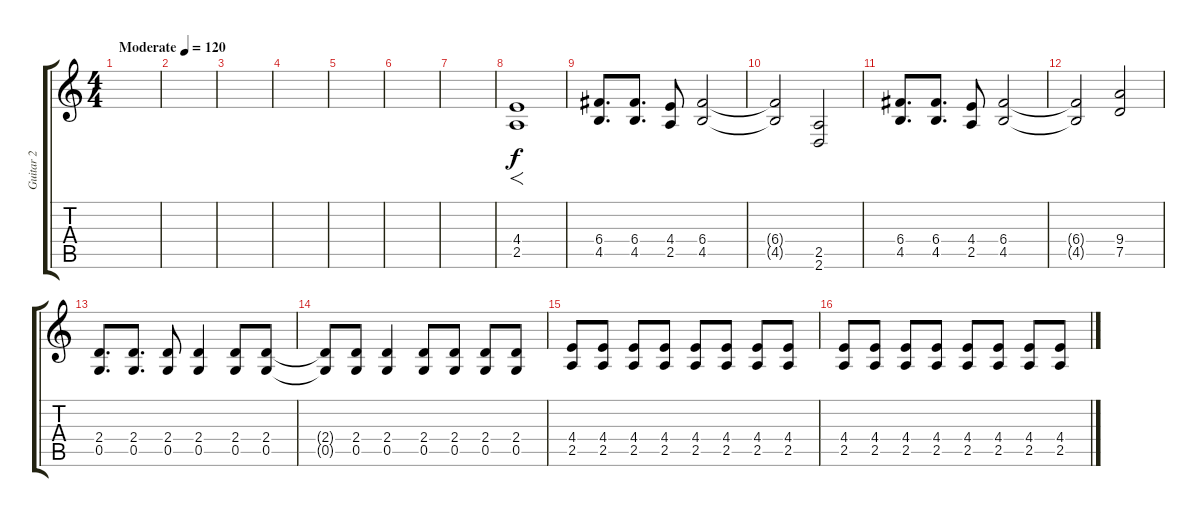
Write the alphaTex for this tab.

\track ("Guitar 2" "Guitar 2") {instrument distortionguitar}
\staff {score tabs}
\tuning (D4 A3 F3 C3 G2 C2) {hide}
\ts (4 4)
\tempo (120 "Moderate")
\tempo 135
\tempo (120 "Moderate")
\clef g2
\ks c
|
|
|
|
|
|
|
(4.4 2.5).1{f} |
(6.4 4.5).8{d} (6.4 4.5).8{d} (4.4 2.5).8 (6.4 4.5).2 |
(6.4{t} 4.5{t}).2 (2.5 2.6).2 |
(6.4 4.5).8{d} (6.4 4.5).8{d} (4.4 2.5).8 (6.4 4.5).2 |
(6.4{t} 4.5{t}).2 (9.4 7.5).2 |
(2.4 0.5).8{d} (2.4 0.5).8{d} (2.4 0.5).8 (2.4 0.5).4 (2.4 0.5).8 (2.4 0.5).8 |
(2.4{t} 0.5{t}).8 (2.4 0.5).8 (2.4 0.5).4 (2.4 0.5).8 (2.4 0.5).8 (2.4 0.5).8 (2.4 0.5).8 |
(4.4 2.5).8 (4.4 2.5).8 (4.4 2.5).8 (4.4 2.5).8 (4.4 2.5).8 (4.4 2.5).8 (4.4 2.5).8 (4.4 2.5).8 |
(4.4 2.5).8 (4.4 2.5).8 (4.4 2.5).8 (4.4 2.5).8 (4.4 2.5).8 (4.4 2.5).8 (4.4 2.5).8 (4.4 2.5).8
